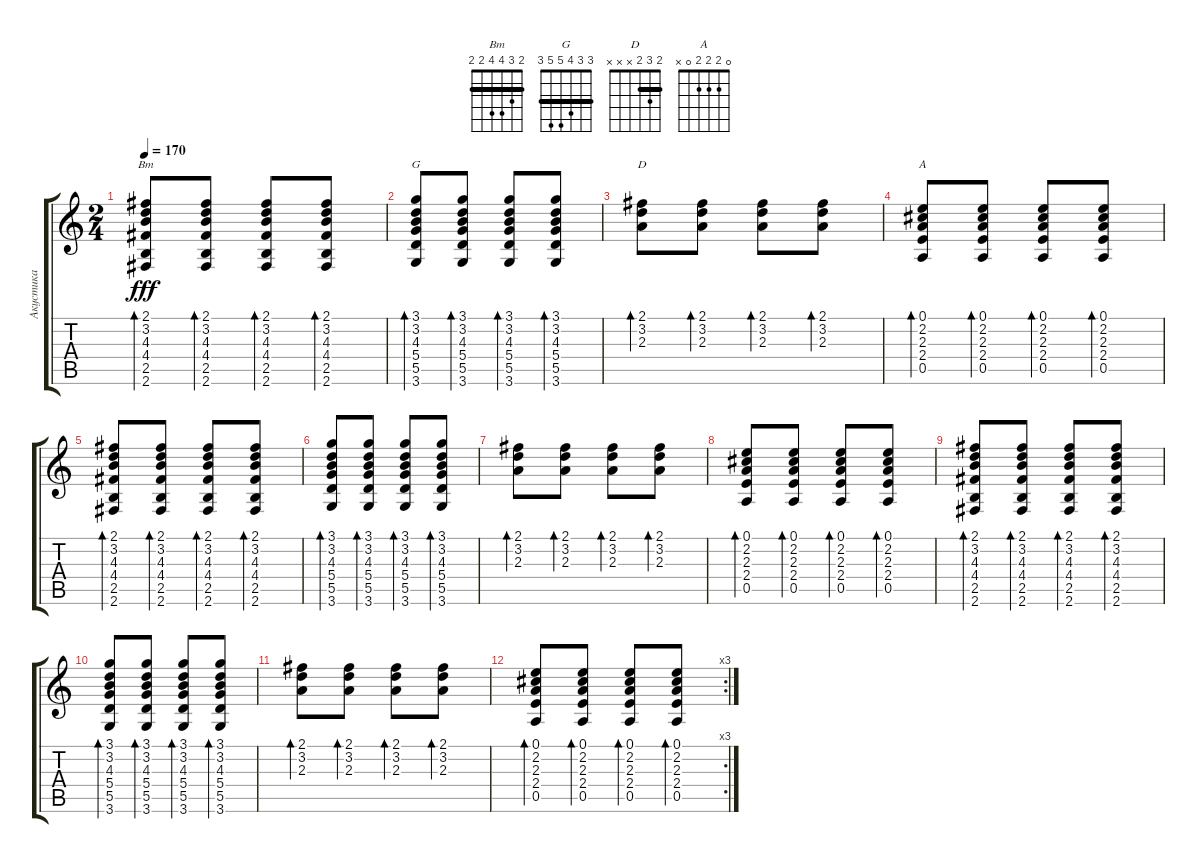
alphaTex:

\track ("Акустика" "Акустика") {instrument acousticguitarsteel}
\staff {score tabs}
\tuning (E4 B3 G3 D3 A2 E2) {hide}
\chord ("Bm" 2 3 4 4 2 2) {barre 2}
\chord ("G" 3 3 4 5 5 3) {barre 3}
\chord ("D" 2 3 2 x x x) {barre 2}
\chord ("A" 0 2 2 2 0 x)
\ts (2 4)
\tempo 170
\clef g2
\ks c
(2.1 3.2 4.3 4.4 2.5 2.6).8{bd 120 ch "Bm" dy fff} (2.1 3.2 4.3 4.4 2.5 2.6).8{bd 120} (2.1 3.2 4.3 4.4 2.5 2.6).8{bd 120} (2.1 3.2 4.3 4.4 2.5 2.6).8{bd 120} |
(3.1 3.2 4.3 5.4 5.5 3.6).8{bd 120 ch "G"} (3.1 3.2 4.3 5.4 5.5 3.6).8{bd 120} (3.1 3.2 4.3 5.4 5.5 3.6).8{bd 120} (3.1 3.2 4.3 5.4 5.5 3.6).8{bd 120} |
(2.1 3.2 2.3).8{bd 120 ch "D"} (2.1 3.2 2.3).8{bd 120} (2.1 3.2 2.3).8{bd 120} (2.1 3.2 2.3).8{bd 120} |
(0.1 2.2 2.3 2.4 0.5).8{bd 120 ch "A"} (0.1 2.2 2.3 2.4 0.5).8{bd 120} (0.1 2.2 2.3 2.4 0.5).8{bd 120} (0.1 2.2 2.3 2.4 0.5).8{bd 120} |
(2.1 3.2 4.3 4.4 2.5 2.6).8{bd 120} (2.1 3.2 4.3 4.4 2.5 2.6).8{bd 120} (2.1 3.2 4.3 4.4 2.5 2.6).8{bd 120} (2.1 3.2 4.3 4.4 2.5 2.6).8{bd 120} |
(3.1 3.2 4.3 5.4 5.5 3.6).8{bd 120} (3.1 3.2 4.3 5.4 5.5 3.6).8{bd 120} (3.1 3.2 4.3 5.4 5.5 3.6).8{bd 120} (3.1 3.2 4.3 5.4 5.5 3.6).8{bd 120} |
(2.1 3.2 2.3).8{bd 120} (2.1 3.2 2.3).8{bd 120} (2.1 3.2 2.3).8{bd 120} (2.1 3.2 2.3).8{bd 120} |
(0.1 2.2 2.3 2.4 0.5).8{bd 120} (0.1 2.2 2.3 2.4 0.5).8{bd 120} (0.1 2.2 2.3 2.4 0.5).8{bd 120} (0.1 2.2 2.3 2.4 0.5).8{bd 120} |
(2.1 3.2 4.3 4.4 2.5 2.6).8{bd 120} (2.1 3.2 4.3 4.4 2.5 2.6).8{bd 120} (2.1 3.2 4.3 4.4 2.5 2.6).8{bd 120} (2.1 3.2 4.3 4.4 2.5 2.6).8{bd 120} |
(3.1 3.2 4.3 5.4 5.5 3.6).8{bd 120} (3.1 3.2 4.3 5.4 5.5 3.6).8{bd 120} (3.1 3.2 4.3 5.4 5.5 3.6).8{bd 120} (3.1 3.2 4.3 5.4 5.5 3.6).8{bd 120} |
(2.1 3.2 2.3).8{bd 120} (2.1 3.2 2.3).8{bd 120} (2.1 3.2 2.3).8{bd 120} (2.1 3.2 2.3).8{bd 120} |
\rc 3
(0.1 2.2 2.3 2.4 0.5).8{bd 120} (0.1 2.2 2.3 2.4 0.5).8{bd 120} (0.1 2.2 2.3 2.4 0.5).8{bd 120} (0.1 2.2 2.3 2.4 0.5).8{bd 120}
